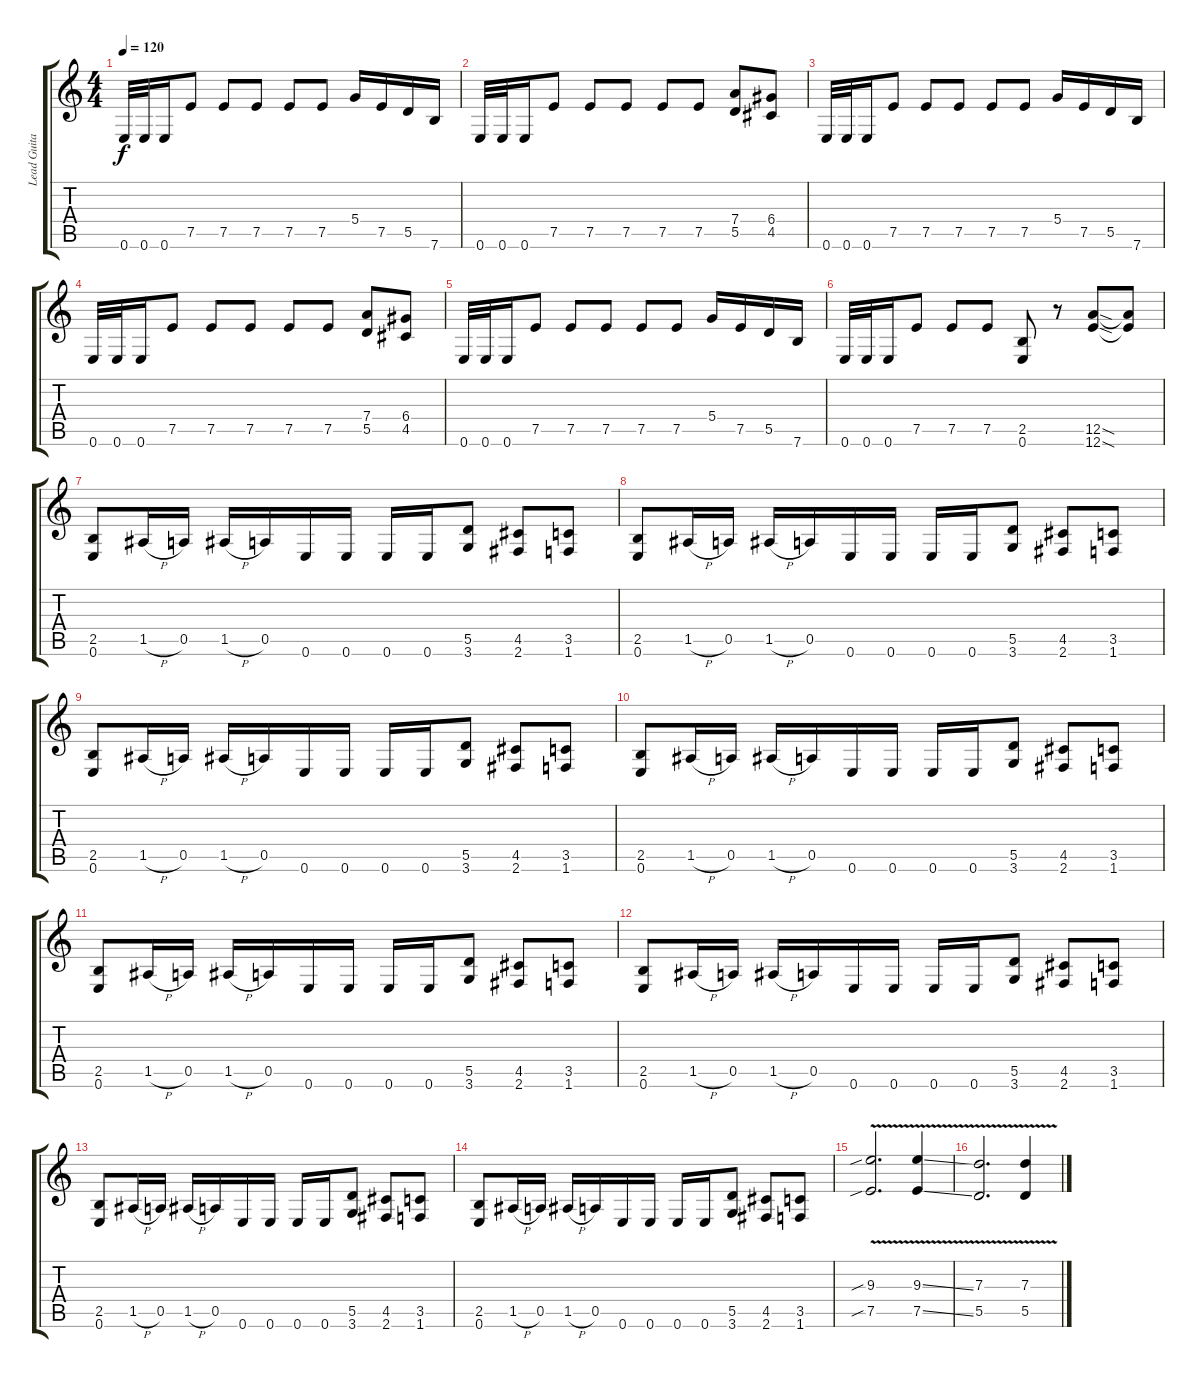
\track ("Lead Guitar" "Lead Guita") {instrument distortionguitar}
\staff {score tabs}
\tuning (E4 B3 G3 D3 A2 E2) {hide}
\ts (4 4)
\tempo 120
\clef g2
\ks c
0.6.32{dy f} 0.6.32 0.6.16 7.5.8 7.5.8 7.5.8 7.5.8 7.5.8 5.4.16 7.5.16 5.5.16 7.6.16 |
0.6.32 0.6.32 0.6.16 7.5.8 7.5.8 7.5.8 7.5.8 7.5.8 (7.4 5.5).8 (6.4 4.5).8 |
0.6.32 0.6.32 0.6.16 7.5.8 7.5.8 7.5.8 7.5.8 7.5.8 5.4.16 7.5.16 5.5.16 7.6.16 |
0.6.32 0.6.32 0.6.16 7.5.8 7.5.8 7.5.8 7.5.8 7.5.8 (7.4 5.5).8 (6.4 4.5).8 |
0.6.32 0.6.32 0.6.16 7.5.8 7.5.8 7.5.8 7.5.8 7.5.8 5.4.16 7.5.16 5.5.16 7.6.16 |
0.6.32 0.6.32 0.6.16 7.5.8 7.5.8 7.5.8 (2.5 0.6).8 r.8 (12.5{sod} 12.6{sod}).8 (12.5{t} 12.6{t}).8 |
(2.5 0.6).8 1.5{h}.16 0.5.16 1.5{h}.16 0.5.16 0.6.16 0.6.16 0.6.16 0.6.16 (5.5 3.6).8 (4.5 2.6).8 (3.5 1.6).8 |
(2.5 0.6).8 1.5{h}.16 0.5.16 1.5{h}.16 0.5.16 0.6.16 0.6.16 0.6.16 0.6.16 (5.5 3.6).8 (4.5 2.6).8 (3.5 1.6).8 |
(2.5 0.6).8 1.5{h}.16 0.5.16 1.5{h}.16 0.5.16 0.6.16 0.6.16 0.6.16 0.6.16 (5.5 3.6).8 (4.5 2.6).8 (3.5 1.6).8 |
(2.5 0.6).8 1.5{h}.16 0.5.16 1.5{h}.16 0.5.16 0.6.16 0.6.16 0.6.16 0.6.16 (5.5 3.6).8 (4.5 2.6).8 (3.5 1.6).8 |
(2.5 0.6).8 1.5{h}.16 0.5.16 1.5{h}.16 0.5.16 0.6.16 0.6.16 0.6.16 0.6.16 (5.5 3.6).8 (4.5 2.6).8 (3.5 1.6).8 |
(2.5 0.6).8 1.5{h}.16 0.5.16 1.5{h}.16 0.5.16 0.6.16 0.6.16 0.6.16 0.6.16 (5.5 3.6).8 (4.5 2.6).8 (3.5 1.6).8 |
(2.5 0.6).8 1.5{h}.16 0.5.16 1.5{h}.16 0.5.16 0.6.16 0.6.16 0.6.16 0.6.16 (5.5 3.6).8 (4.5 2.6).8 (3.5 1.6).8 |
(2.5 0.6).8 1.5{h}.16 0.5.16 1.5{h}.16 0.5.16 0.6.16 0.6.16 0.6.16 0.6.16 (5.5 3.6).8 (4.5 2.6).8 (3.5 1.6).8 |
(9.3{v sib} 7.5{v sib}).2{d} (9.3{v ss} 7.5{v ss}).4 |
(7.3{v} 5.5{v}).2{d} (7.3{v ss} 5.5{v ss}).4
